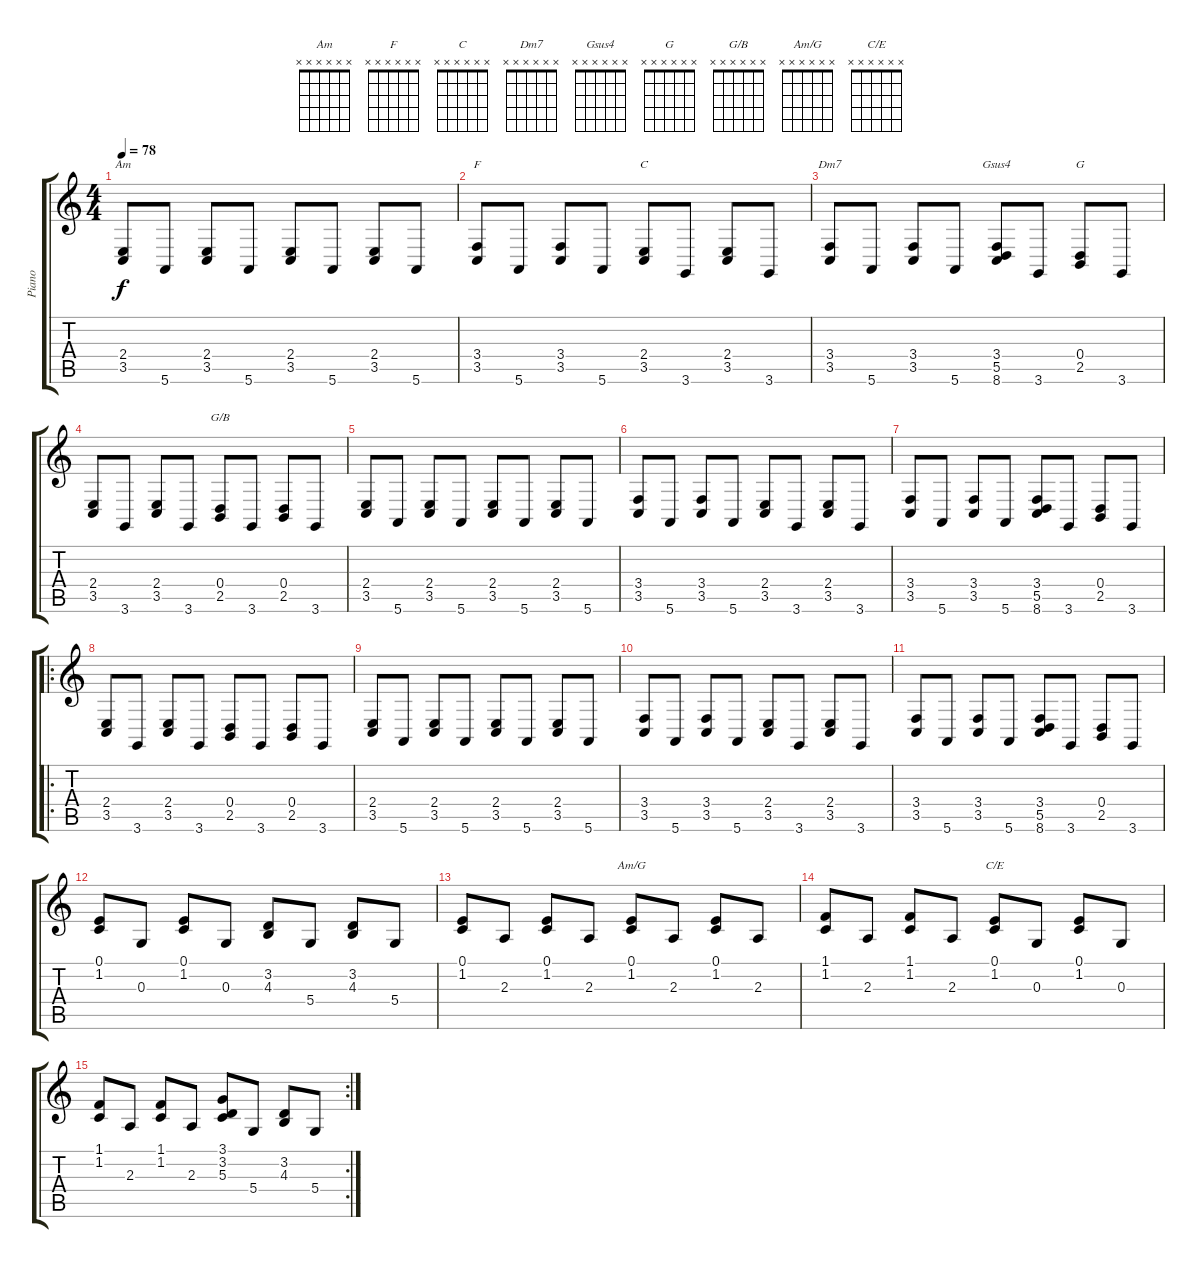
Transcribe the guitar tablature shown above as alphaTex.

\track ("Piano" "Piano") {instrument electricgrandpiano}
\staff {score tabs}
\tuning (E4 B3 G3 D3 A2 E2) {hide}
\chord ("Am" x x x x x x)
\chord ("F" x x x x x x)
\chord ("C" x x x x x x)
\chord ("Dm7" x x x x x x)
\chord ("Gsus4" x x x x x x)
\chord ("G" x x x x x x)
\chord ("G/B" x x x x x x)
\chord ("Am/G" x x x x x x)
\chord ("C/E" x x x x x x)
\ts (4 4)
\tempo 78
\clef g2
\ks c
(2.4 3.5).8{ch "Am" dy f} 5.6.8 (2.4 3.5).8 5.6.8 (2.4 3.5).8 5.6.8 (2.4 3.5).8 5.6.8 |
(3.4 3.5).8{ch "F"} 5.6.8 (3.4 3.5).8 5.6.8 (2.4 3.5).8{ch "C"} 3.6.8 (2.4 3.5).8 3.6.8 |
(3.4 3.5).8{ch "Dm7"} 5.6.8 (3.4 3.5).8 5.6.8 (3.4 5.5 8.6).8{ch "Gsus4"} 3.6.8 (0.4 2.5).8{ch "G"} 3.6.8 |
(2.4 3.5).8 3.6.8 (2.4 3.5).8 3.6.8 (0.4 2.5).8{ch "G/B"} 3.6.8 (0.4 2.5).8 3.6.8 |
(2.4 3.5).8 5.6.8 (2.4 3.5).8 5.6.8 (2.4 3.5).8 5.6.8 (2.4 3.5).8 5.6.8 |
(3.4 3.5).8 5.6.8 (3.4 3.5).8 5.6.8 (2.4 3.5).8 3.6.8 (2.4 3.5).8 3.6.8 |
(3.4 3.5).8 5.6.8 (3.4 3.5).8 5.6.8 (3.4 5.5 8.6).8 3.6.8 (0.4 2.5).8 3.6.8 |
\ro
(2.4 3.5).8 3.6.8 (2.4 3.5).8 3.6.8 (0.4 2.5).8 3.6.8 (0.4 2.5).8 3.6.8 |
(2.4 3.5).8 5.6.8 (2.4 3.5).8 5.6.8 (2.4 3.5).8 5.6.8 (2.4 3.5).8 5.6.8 |
(3.4 3.5).8 5.6.8 (3.4 3.5).8 5.6.8 (2.4 3.5).8 3.6.8 (2.4 3.5).8 3.6.8 |
(3.4 3.5).8 5.6.8 (3.4 3.5).8 5.6.8 (3.4 5.5 8.6).8 3.6.8 (0.4 2.5).8 3.6.8 |
(0.1 1.2).8 0.3.8 (0.1 1.2).8 0.3.8 (3.2 4.3).8 5.4.8 (3.2 4.3).8 5.4.8 |
(0.1 1.2).8 2.3.8 (0.1 1.2).8 2.3.8 (0.1 1.2).8{ch "Am/G"} 2.3.8 (0.1 1.2).8 2.3.8 |
(1.1 1.2).8 2.3.8 (1.1 1.2).8 2.3.8 (0.1 1.2).8{ch "C/E"} 0.3.8 (0.1 1.2).8 0.3.8 |
\rc 2
(1.1 1.2).8 2.3.8 (1.1 1.2).8 2.3.8 (3.1 3.2 5.3).8 5.4.8 (3.2 4.3).8 5.4.8
